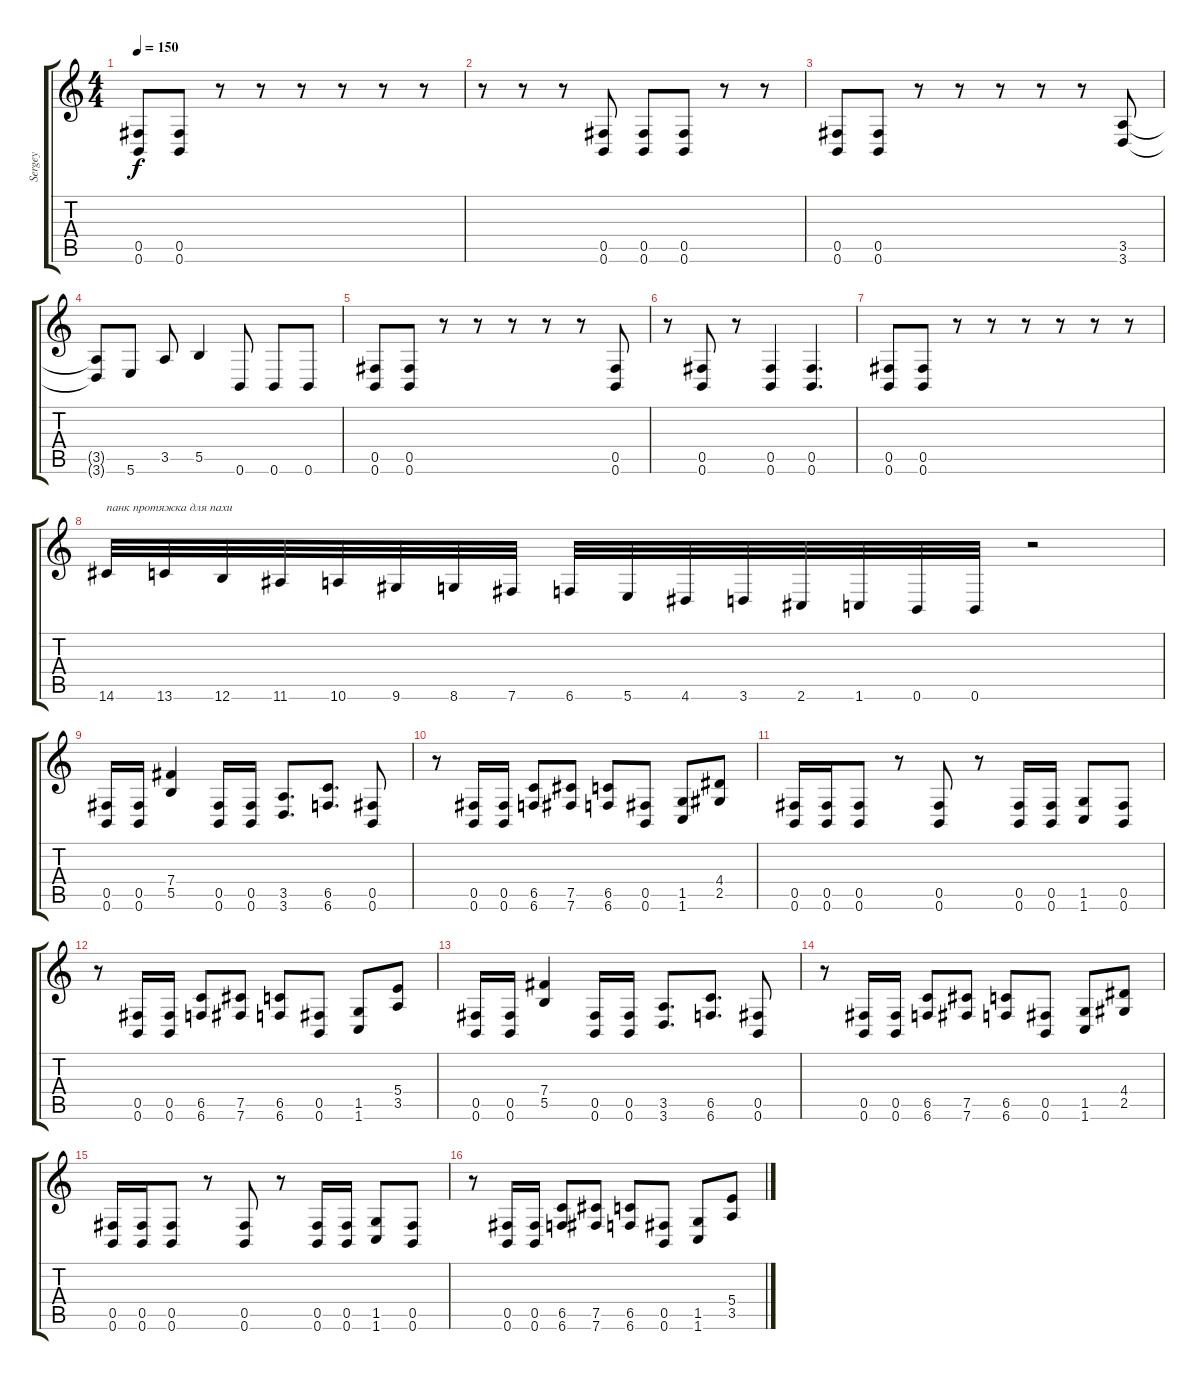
\track ("Sergey" "Sergey") {instrument distortionguitar}
\staff {score tabs}
\tuning (Db4 Ab3 E3 B2 Gb2 B1) {hide}
\ts (4 4)
\tempo 150
\clef g2
\ks c
(0.5 0.6).8{dy f} (0.5 0.6).8 r.8 r.8 r.8 r.8 r.8 r.8 |
r.8 r.8 r.8 (0.5 0.6).8 (0.5 0.6).8 (0.5 0.6).8 r.8 r.8 |
(0.5 0.6).8 (0.5 0.6).8 r.8 r.8 r.8 r.8 r.8 (3.5 3.6).8 |
(3.5{t} 3.6{t}).8 5.6.8 3.5.8 5.5.4 0.6.8 0.6.8 0.6.8 |
(0.5 0.6).8 (0.5 0.6).8 r.8 r.8 r.8 r.8 r.8 (0.5 0.6).8 |
r.8 (0.5 0.6).8 r.8 (0.5 0.6).4 (0.5 0.6).4{d} |
(0.5 0.6).8 (0.5 0.6).8 r.8 r.8 r.8 r.8 r.8 r.8 |
14.6.32{txt "панк протяжка для пахи"} 13.6.32 12.6.32 11.6.32 10.6.32 9.6.32 8.6.32 7.6.32 6.6.32 5.6.32 4.6.32 3.6.32 2.6.32 1.6.32 0.6.32 0.6.32 r.2 |
(0.5 0.6).16 (0.5 0.6).16 (7.4 5.5).4 (0.5 0.6).16 (0.5 0.6).16 (3.5 3.6).8{d} (6.5 6.6).8{d} (0.5 0.6).8 |
r.8 (0.5 0.6).16 (0.5 0.6).16 (6.5 6.6).8 (7.5 7.6).8 (6.5 6.6).8 (0.5 0.6).8 (1.5 1.6).8 (4.4 2.5).8 |
(0.5 0.6).16 (0.5 0.6).16 (0.5 0.6).8 r.8 (0.5 0.6).8 r.8 (0.5 0.6).16 (0.5 0.6).16 (1.5 1.6).8 (0.5 0.6).8 |
r.8 (0.5 0.6).16 (0.5 0.6).16 (6.5 6.6).8 (7.5 7.6).8 (6.5 6.6).8 (0.5 0.6).8 (1.5 1.6).8 (5.4 3.5).8 |
(0.5 0.6).16 (0.5 0.6).16 (7.4 5.5).4 (0.5 0.6).16 (0.5 0.6).16 (3.5 3.6).8{d} (6.5 6.6).8{d} (0.5 0.6).8 |
r.8 (0.5 0.6).16 (0.5 0.6).16 (6.5 6.6).8 (7.5 7.6).8 (6.5 6.6).8 (0.5 0.6).8 (1.5 1.6).8 (4.4 2.5).8 |
(0.5 0.6).16 (0.5 0.6).16 (0.5 0.6).8 r.8 (0.5 0.6).8 r.8 (0.5 0.6).16 (0.5 0.6).16 (1.5 1.6).8 (0.5 0.6).8 |
r.8 (0.5 0.6).16 (0.5 0.6).16 (6.5 6.6).8 (7.5 7.6).8 (6.5 6.6).8 (0.5 0.6).8 (1.5 1.6).8 (5.4 3.5).8
